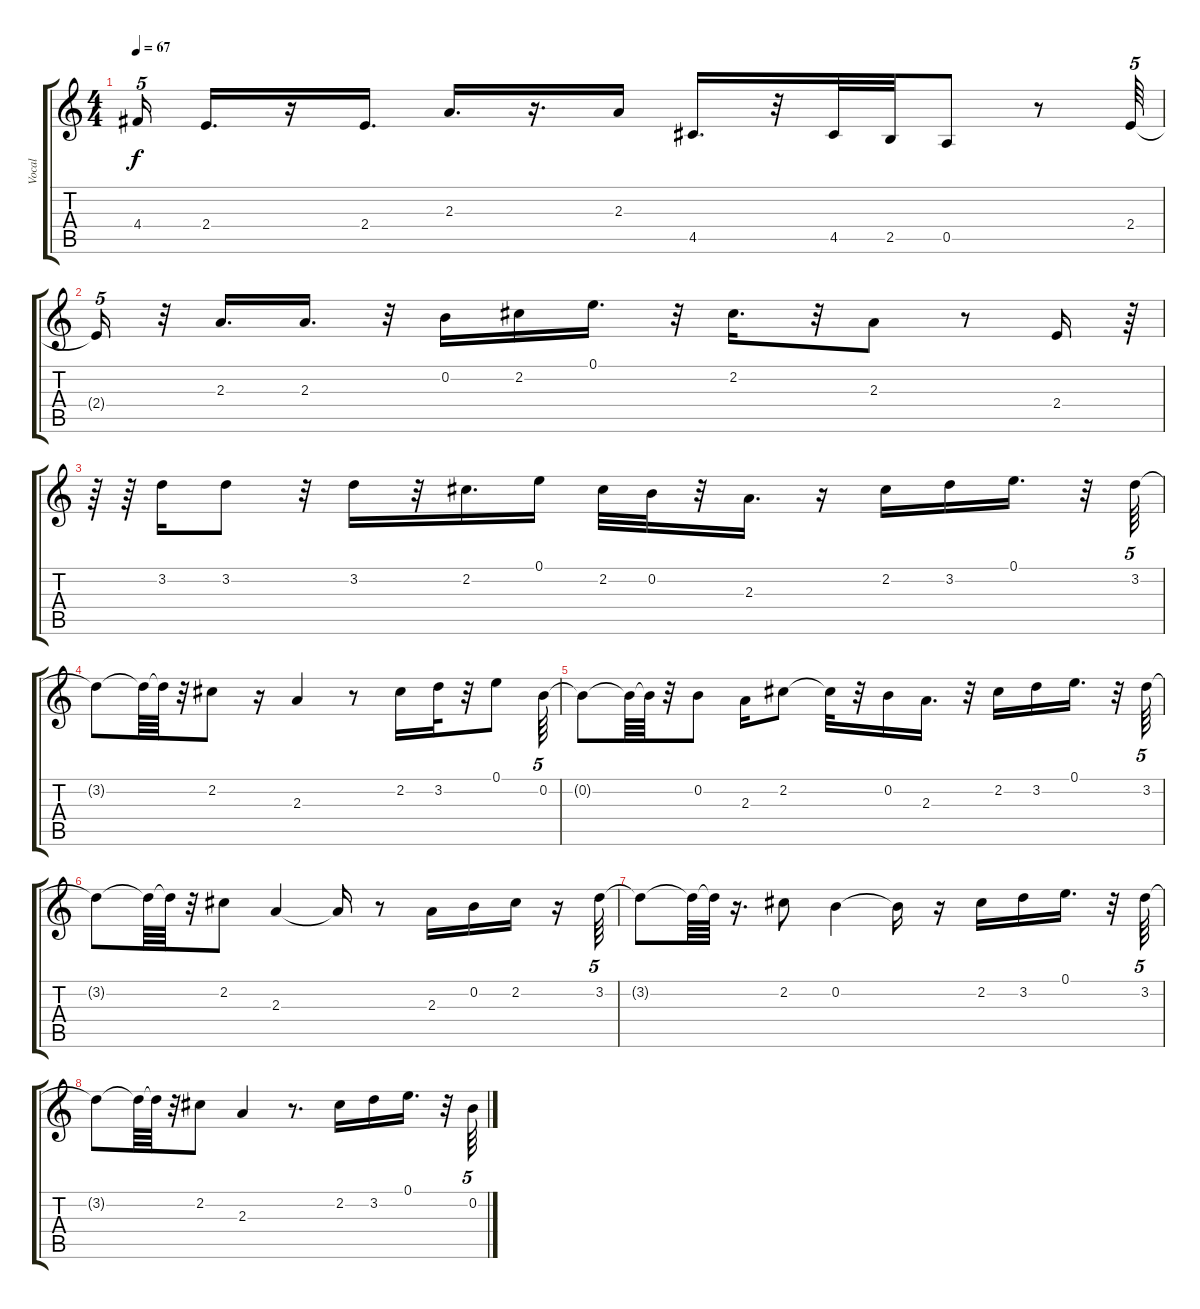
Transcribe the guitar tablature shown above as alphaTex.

\track ("Vocal" "Vocal") {instrument banjo}
\staff {score tabs}
\tuning (E4 B3 G3 D3 A2 E2) {hide}
\displaytranspose 12
\ts (4 4)
\tempo 67
\clef g2
\ks c
4.4{t}.16{tu (5 4) dy f} 2.4.16{d} r.16 2.4.16{d} 2.3.16{d} r.16{d} 2.3.16 4.5.16{d} r.32 4.5.32 2.5.32 0.5.8 r.8 2.4.64{tu (5 4)} |
2.4{t}.16{tu (5 4)} r.32 2.3.16{d} 2.3.16{d} r.32 0.2.16 2.2.16 0.1.16{d} r.32 2.2.16{d} r.32 2.3.8 r.8 2.4.16 r.64{tu (5 4)} |
r.64 r.64 3.2.16 3.2.8 r.32 3.2.16 r.32 2.2.16{d} 0.1.16 2.2.32 0.2.32 r.32 2.3.16{d} r.16 2.2.16 3.2.16 0.1.16{d} r.32 3.2.64{tu (5 4)} |
3.2{t}.8 3.2{t}.64 3.2{t}.64 r.32 2.2.8 r.16 2.3.4 r.8 2.2.16 3.2.32 r.32 0.1.8 0.2.64{tu (5 4)} |
0.2{t}.8 0.2{t}.64 0.2{t}.64 r.32 0.2.8 2.3.16 2.2.8 2.2{t}.32 r.32 0.2.16 2.3.16{d} r.32 2.2.16 3.2.16 0.1.16{d} r.32 3.2.64{tu (5 4)} |
3.2{t}.8 3.2{t}.64 3.2{t}.64 r.32 2.2.8 2.3.4 2.3{t}.16 r.8 2.3.16 0.2.16 2.2.16 r.16 3.2.64{tu (5 4)} |
3.2{t}.8 3.2{t}.64 3.2{t}.64 r.16{d} 2.2.8 0.2.4 0.2{t}.16 r.16 2.2.16 3.2.16 0.1.16{d} r.32 3.2.64{tu (5 4)} |
3.2{t}.8 3.2{t}.64 3.2{t}.64 r.32 2.2.8 2.3.4 r.8{d} 2.2.16 3.2.16 0.1.16{d} r.32 0.2.64{tu (5 4)}
